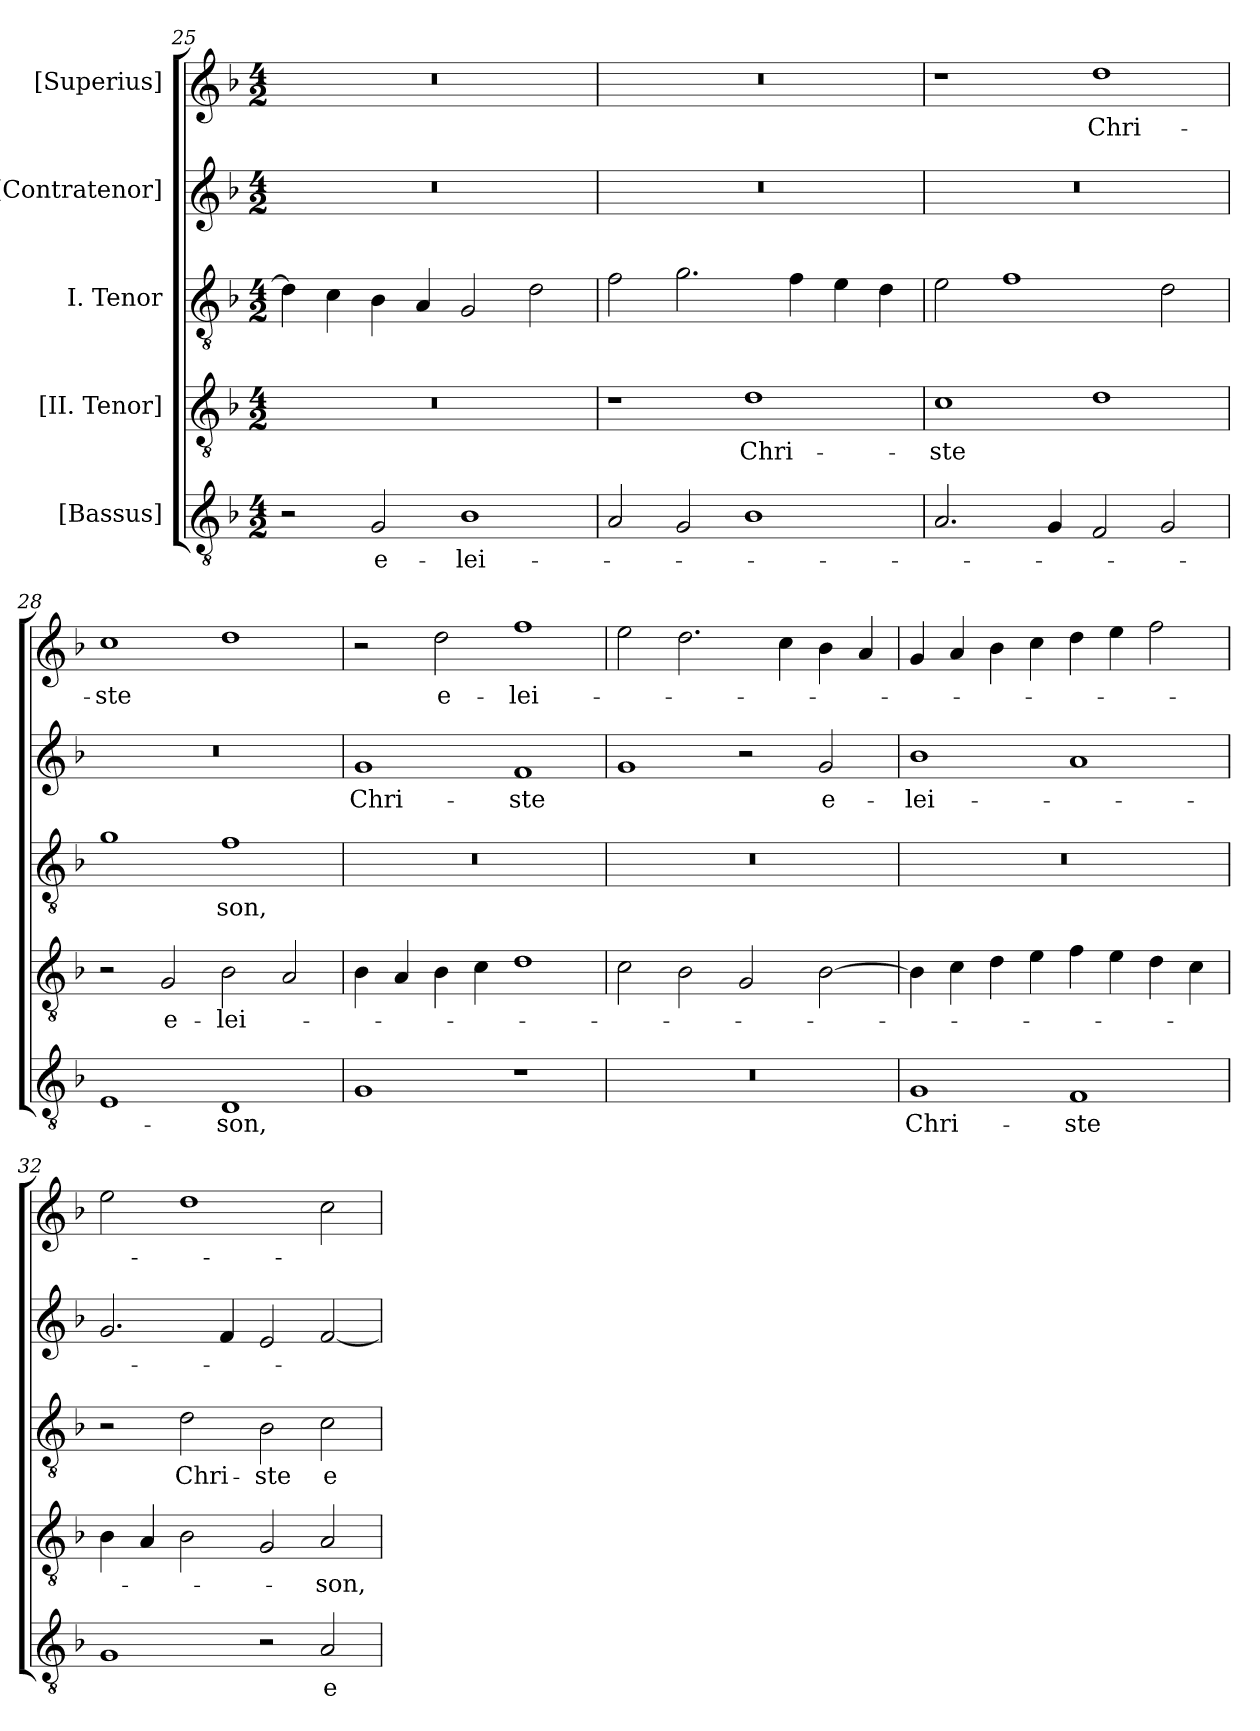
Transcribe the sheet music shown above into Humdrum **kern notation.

**kern	**text	**kern	**text	**kern	**text	**kern	**text	**kern	**text
*part5	*part5	*part4	*part4	*part3	*part3	*part2	*part2	*part1	*part1
*staff5	*staff5	*staff4	*staff4	*staff3	*staff3	*staff2	*staff2	*staff1	*staff1
*I"[Bassus]	*	*I"[II. Tenor]	*	*I"I. Tenor	*	*I"[Contratenor]	*	*I"[Superius]	*
*clefGv2	*	*clefGv2	*	*clefGv2	*	*clefG2	*	*clefG2	*
*k[b-]	*	*k[b-]	*	*k[b-]	*	*k[b-]	*	*k[b-]	*
*M4/2	*	*M4/2	*	*M4/2	*	*M4/2	*	*M4/2	*
=25	=25	=25	=25	=25	=25	=25	=25	=25	=25
2r	.	0r	.	4d\]	.	0r	.	0r	.
.	.	.	.	4c\	.	.	.	.	.
2G/	e-	.	.	4B-\	.	.	.	.	.
.	.	.	.	4A/	.	.	.	.	.
1B-\	-lei-	.	.	2G/	.	.	.	.	.
.	.	.	.	2d\	.	.	.	.	.
=26	=26	=26	=26	=26	=26	=26	=26	=26	=26
2A/	.	1r	.	2f\	.	0r	.	0r	.
2G/	.	.	.	2.g\	.	.	.	.	.
1B-\	.	1d\	Chri-	.	.	.	.	.	.
.	.	.	.	4f\	.	.	.	.	.
.	.	.	.	4e\	.	.	.	.	.
.	.	.	.	4d\	.	.	.	.	.
=27	=27	=27	=27	=27	=27	=27	=27	=27	=27
2.A/	.	1c\	-ste	2e\	.	0r	.	1r	.
.	.	.	.	1f\	.	.	.	.	.
4G/	.	.	.	.	.	.	.	.	.
2F/	.	1d\	.	.	.	.	.	1dd\	Chri-
2G/	.	.	.	2d\	.	.	.	.	.
=28	=28	=28	=28	=28	=28	=28	=28	=28	=28
1E/	.	2r	.	1g\	.	0r	.	1cc\	-ste
.	.	2G/	e-	.	.	.	.	.	.
1D/	-son,	2B-\	-lei-	1f\	-son,	.	.	1dd\	.
.	.	2A/	.	.	.	.	.	.	.
=29	=29	=29	=29	=29	=29	=29	=29	=29	=29
1G/	.	4B-\	.	0r	.	1g/	Chri-	2r	.
.	.	4A/	.	.	.	.	.	.	.
.	.	4B-\	.	.	.	.	.	2dd\	e-
.	.	4c\	.	.	.	.	.	.	.
1r	.	1d\	.	.	.	1f/	-ste	1ff\	-lei-
=30	=30	=30	=30	=30	=30	=30	=30	=30	=30
0r	.	2c\	.	0r	.	1g/	.	2ee\	.
.	.	2B-\	.	.	.	.	.	2.dd\	.
.	.	2G/	.	.	.	2r	.	.	.
.	.	.	.	.	.	.	.	4cc\	.
.	.	[2B-\	.	.	.	2g/	e-	4b-\	.
.	.	.	.	.	.	.	.	4a/	.
=31	=31	=31	=31	=31	=31	=31	=31	=31	=31
1G/	Chri-	4B-\]	.	0r	.	1b-\	-lei-	4g/	.
.	.	4c\	.	.	.	.	.	4a/	.
.	.	4d\	.	.	.	.	.	4b-\	.
.	.	4e\	.	.	.	.	.	4cc\	.
1F/	-ste	4f\	.	.	.	1a/	.	4dd\	.
.	.	4e\	.	.	.	.	.	4ee\	.
.	.	4d\	.	.	.	.	.	2ff\	.
.	.	4c\	.	.	.	.	.	.	.
=32	=32	=32	=32	=32	=32	=32	=32	=32	=32
1G/	.	4B-\	.	2r	.	2.g/	.	2ee\	.
.	.	4A/	.	.	.	.	.	.	.
.	.	2B-\	.	2d\	Chri-	.	.	1dd\	.
.	.	.	.	.	.	4f/	.	.	.
2r	.	2G/	.	2B-\	-ste	2e/	.	.	.
2A/	e-	2A/	-son,	2c\	e-	[2f/	.	2cc\	.
=	=	=	=	=	=	=	=	=	=
*-	*-	*-	*-	*-	*-	*-	*-	*-	*-
